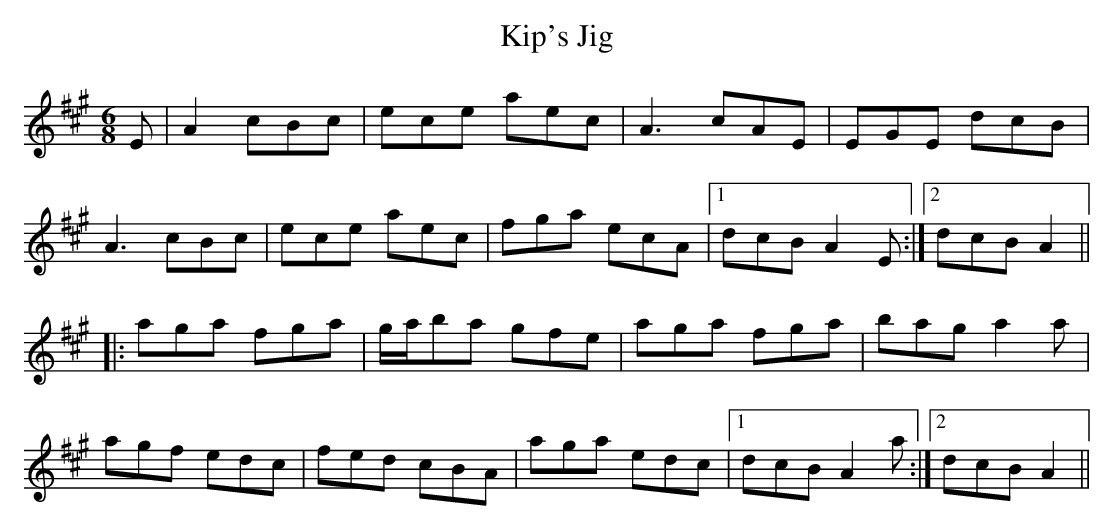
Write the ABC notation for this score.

X:1
T:Kip's Jig
M:6/8
L:1/8
K:A
E|A2 cBc|ece aec|A3 cAE|EGE dcB|
A3 cBc|ece aec|fga ecA|1 dcB A2E:|2 dcB A2||
|:aga fga|g/a/ba gfe|aga fga|bag a2a|
agf edc|fed cBA|aga edc|1 dcB A2a:|2 dcB A2||
